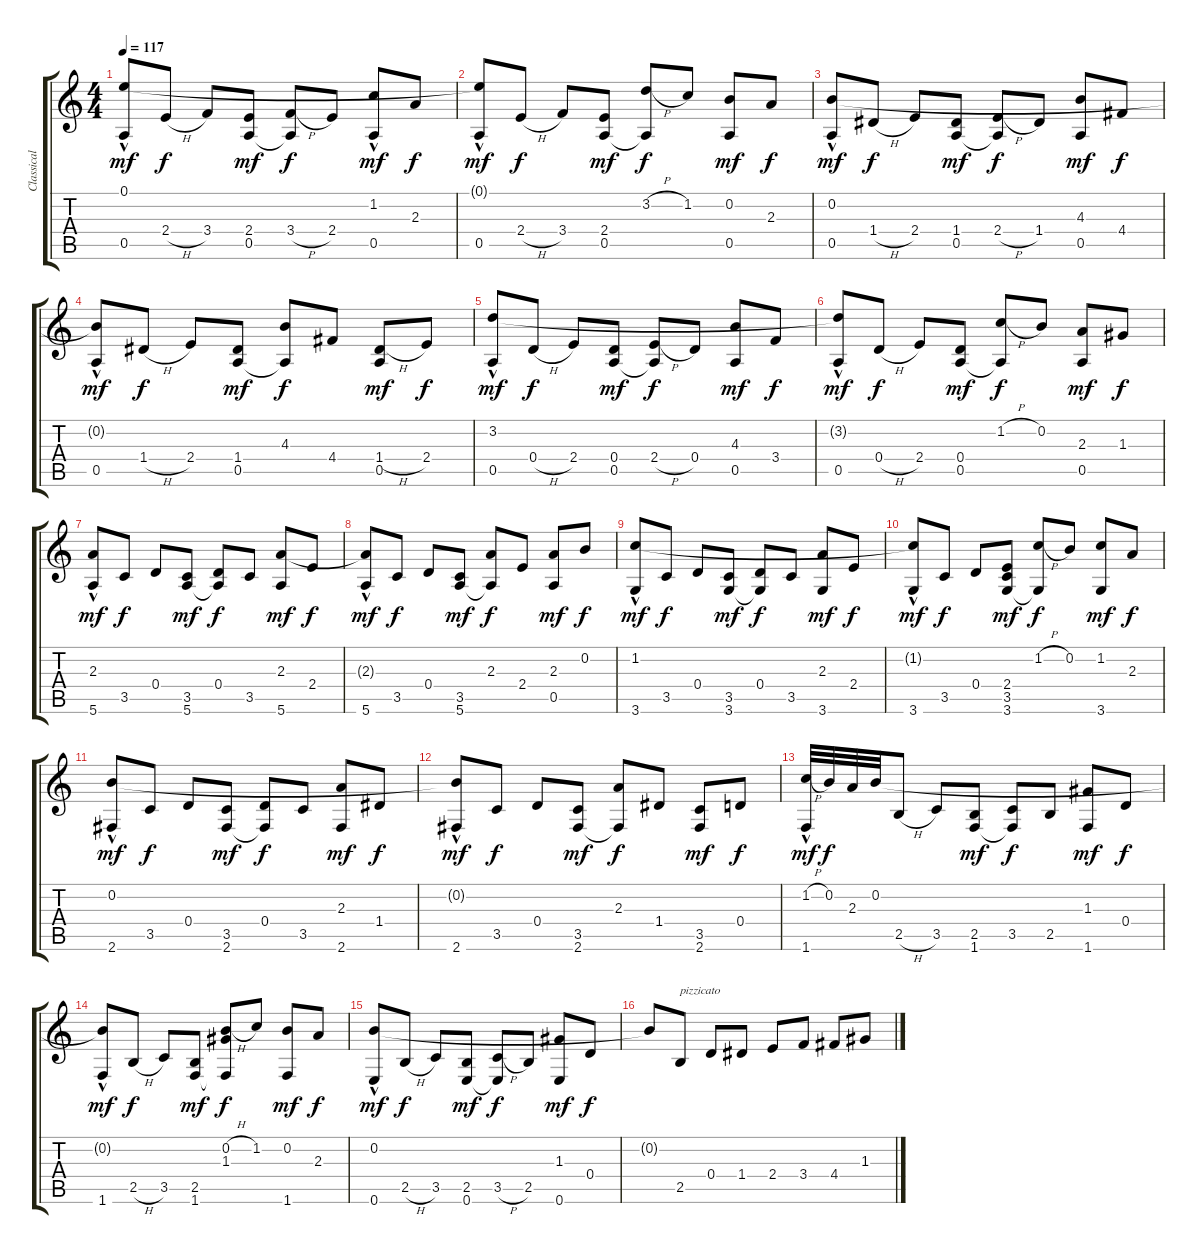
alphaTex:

\track ("Classical guitar" "Classical ") {instrument acousticguitarnylon}
\staff {score tabs}
\tuning (E4 B3 G3 D3 A2 E2) {hide}
\ts (4 4)
\tempo 117
\clef g2
\ks c
(0.1 0.5{hac}).8{dy mf} 2.4{h}.8{dy f} 3.4.8 (2.4 0.5).8{dy mf} (3.4{h} 0.5{t}).8{dy f} 2.4.8 (1.2 0.5{hac}).8{dy mf} 2.3.8{dy f} |
(0.1{t} 0.5{hac}).8{dy mf} 2.4{h}.8{dy f} 3.4.8 (2.4 0.5).8{dy mf} (3.2{h} 0.5{t}).8{dy f} 1.2.8 (0.2 0.5).8{dy mf} 2.3.8{dy f} |
(0.2 0.5{hac}).8{dy mf} 1.4{h}.8{dy f} 2.4.8 (1.4 0.5).8{dy mf} (2.4{h} 0.5{t}).8{dy f} 1.4.8 (4.3 0.5).8{dy mf} 4.4.8{dy f} |
(0.2{t} 0.5{hac}).8{dy mf} 1.4{h}.8{dy f} 2.4.8 (1.4 0.5).8{dy mf} (4.3 0.5{t}).8{dy f} 4.4.8 (1.4{h} 0.5).8{dy mf} 2.4.8{dy f} |
(3.2 0.5{hac}).8{dy mf} 0.4{h}.8{dy f} 2.4.8 (0.4 0.5).8{dy mf} (2.4{h} 0.5{t}).8{dy f} 0.4.8 (4.3 0.5).8{dy mf} 3.4.8{dy f} |
(3.2{t} 0.5{hac}).8{dy mf} 0.4{h}.8{dy f} 2.4.8 (0.4 0.5).8{dy mf} (1.2{h} 0.5{t}).8{dy f} 0.2.8 (2.3 0.5).8{dy mf} 1.3.8{dy f} |
(2.3 5.6{hac}).8{dy mf} 3.5.8{dy f} 0.4.8 (3.5 5.6).8{dy mf} (0.4 5.6{t}).8{dy f} 3.5.8 (2.3 5.6).8{dy mf} 2.4.8{dy f} |
(2.3{t} 5.6{hac}).8{dy mf} 3.5.8{dy f} 0.4.8 (3.5 5.6).8{dy mf} (2.3 5.6{t}).8{dy f} 2.4.8 (2.3 0.5).8{dy mf} 0.2.8{dy f} |
(1.2 3.6{hac}).8{dy mf} 3.5.8{dy f} 0.4.8 (3.5 3.6).8{dy mf} (0.4 3.6{t}).8{dy f} 3.5.8 (2.3 3.6).8{dy mf} 2.4.8{dy f} |
(1.2{hac t} 3.6{hac}).8{dy mf} 3.5.8{dy f} 0.4.8 (2.4 3.5 3.6).8{dy mf} (1.2{h} 3.6{t}).8{dy f} 0.2.8 (1.2 3.6).8{dy mf} 2.3.8{dy f} |
(0.2 2.6{hac}).8{dy mf} 3.5.8{dy f} 0.4.8 (3.5 2.6).8{dy mf} (0.4 2.6{t}).8{dy f} 3.5.8 (2.3 2.6).8{dy mf} 1.4.8{dy f} |
(0.2{t} 2.6{hac}).8{dy mf} 3.5.8{dy f} 0.4.8 (3.5 2.6).8{dy mf} (2.3 2.6{t}).8{dy f} 1.4.8 (3.5 2.6).8{dy mf} 0.4.8{dy f} |
(1.2{h} 1.6{hac}).32{dy mf} 0.2.32{dy f} 2.3.32 0.2.32 2.5{h}.8 3.5.8 (2.5 1.6).8{dy mf} (3.5 1.6{t}).8{dy f} 2.5.8 (1.3 1.6).8{dy mf} 0.4.8{dy f} |
(0.2{t} 1.6{hac}).8{dy mf} 2.5{h}.8{dy f} 3.5.8 (2.5 1.6).8{dy mf} (0.2{h} 1.3 1.6{t}).8{dy f} 1.2.8 (0.2 1.6).8{dy mf} 2.3.8{dy f} |
(0.2 0.6{hac}).8{dy mf} 2.5{h}.8{dy f} 3.5.8 (2.5 0.6).8{dy mf} (3.5{h} 0.6{t}).8{dy f} 2.5.8 (1.3 0.6).8{dy mf} 0.4.8{dy f} |
0.2{t}.8 2.5.8{txt "pizzicato"} 0.4.8 1.4.8 2.4.8 3.4.8 4.4.8 1.3.8
